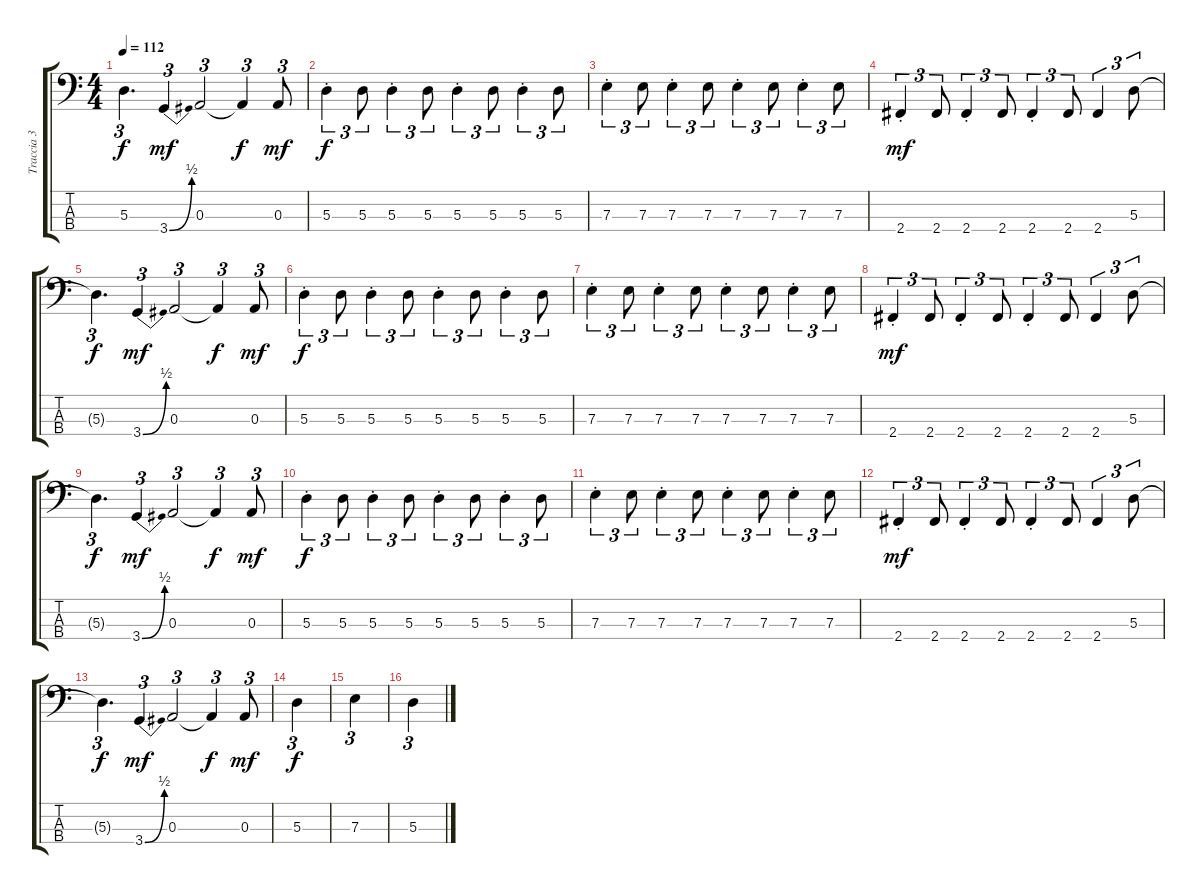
\track ("Traccia 3" "Traccia 3") {instrument electricbasspick}
\staff {score tabs}
\tuning (G2 D2 A1 E1) {hide}
\ts (4 4)
\tempo 112
\clef f4
\ks c
5.3{t}.4{d tu (3 2) dy f} 3.4{be (bend 0 0 60 2)}.4{tu (3 2) dy mf} 0.3.2{tu (3 2)} 0.3{t}.4{tu (3 2) dy f} 0.3.8{tu (3 2) dy mf} |
5.3{st}.4{tu (3 2) dy f} 5.3.8{tu (3 2)} 5.3{st}.4{tu (3 2)} 5.3.8{tu (3 2)} 5.3{st}.4{tu (3 2)} 5.3.8{tu (3 2)} 5.3{st}.4{tu (3 2)} 5.3.8{tu (3 2)} |
7.3{st}.4{tu (3 2)} 7.3.8{tu (3 2)} 7.3{st}.4{tu (3 2)} 7.3.8{tu (3 2)} 7.3{st}.4{tu (3 2)} 7.3.8{tu (3 2)} 7.3{st}.4{tu (3 2)} 7.3.8{tu (3 2)} |
2.4{st}.4{tu (3 2) dy mf} 2.4.8{tu (3 2)} 2.4{st}.4{tu (3 2)} 2.4.8{tu (3 2)} 2.4{st}.4{tu (3 2)} 2.4.8{tu (3 2)} 2.4.4{tu (3 2)} 5.3.8{tu (3 2)} |
5.3{t}.4{d tu (3 2) dy f} 3.4{be (bend 0 0 60 2)}.4{tu (3 2) dy mf} 0.3.2{tu (3 2)} 0.3{t}.4{tu (3 2) dy f} 0.3.8{tu (3 2) dy mf} |
5.3{st}.4{tu (3 2) dy f} 5.3.8{tu (3 2)} 5.3{st}.4{tu (3 2)} 5.3.8{tu (3 2)} 5.3{st}.4{tu (3 2)} 5.3.8{tu (3 2)} 5.3{st}.4{tu (3 2)} 5.3.8{tu (3 2)} |
7.3{st}.4{tu (3 2)} 7.3.8{tu (3 2)} 7.3{st}.4{tu (3 2)} 7.3.8{tu (3 2)} 7.3{st}.4{tu (3 2)} 7.3.8{tu (3 2)} 7.3{st}.4{tu (3 2)} 7.3.8{tu (3 2)} |
2.4{st}.4{tu (3 2) dy mf} 2.4.8{tu (3 2)} 2.4{st}.4{tu (3 2)} 2.4.8{tu (3 2)} 2.4{st}.4{tu (3 2)} 2.4.8{tu (3 2)} 2.4.4{tu (3 2)} 5.3.8{tu (3 2)} |
5.3{t}.4{d tu (3 2) dy f} 3.4{be (bend 0 0 60 2)}.4{tu (3 2) dy mf} 0.3.2{tu (3 2)} 0.3{t}.4{tu (3 2) dy f} 0.3.8{tu (3 2) dy mf} |
5.3{st}.4{tu (3 2) dy f} 5.3.8{tu (3 2)} 5.3{st}.4{tu (3 2)} 5.3.8{tu (3 2)} 5.3{st}.4{tu (3 2)} 5.3.8{tu (3 2)} 5.3{st}.4{tu (3 2)} 5.3.8{tu (3 2)} |
7.3{st}.4{tu (3 2)} 7.3.8{tu (3 2)} 7.3{st}.4{tu (3 2)} 7.3.8{tu (3 2)} 7.3{st}.4{tu (3 2)} 7.3.8{tu (3 2)} 7.3{st}.4{tu (3 2)} 7.3.8{tu (3 2)} |
2.4{st}.4{tu (3 2) dy mf} 2.4.8{tu (3 2)} 2.4{st}.4{tu (3 2)} 2.4.8{tu (3 2)} 2.4{st}.4{tu (3 2)} 2.4.8{tu (3 2)} 2.4.4{tu (3 2)} 5.3.8{tu (3 2)} |
5.3{t}.4{d tu (3 2) dy f} 3.4{be (bend 0 0 60 2)}.4{tu (3 2) dy mf} 0.3.2{tu (3 2)} 0.3{t}.4{tu (3 2) dy f} 0.3.8{tu (3 2) dy mf} |
5.3.4{tu (3 2) dy f} |
7.3.4{tu (3 2)} |
5.3.4{tu (3 2)}
